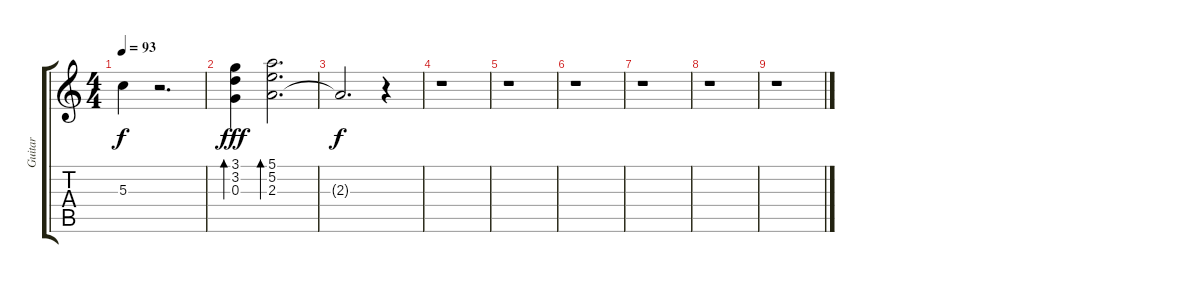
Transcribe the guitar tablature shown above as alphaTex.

\track ("Guitar" "Guitar") {instrument electricguitarclean}
\staff {score tabs}
\tuning (E4 B3 G3 D3 A2 E2) {hide}
\ts (4 4)
\tempo 93
\clef g2
\ks c
5.3{t}.4{dy f} r.2{d} |
(3.1 3.2 0.3).4{bd 240 dy fff} (5.1 5.2 2.3).2{d bd 240} |
2.3{t}.2{d dy f} r.4 |
r.1 |
r.1 |
r.1 |
r.1 |
r.1 |
r.1
